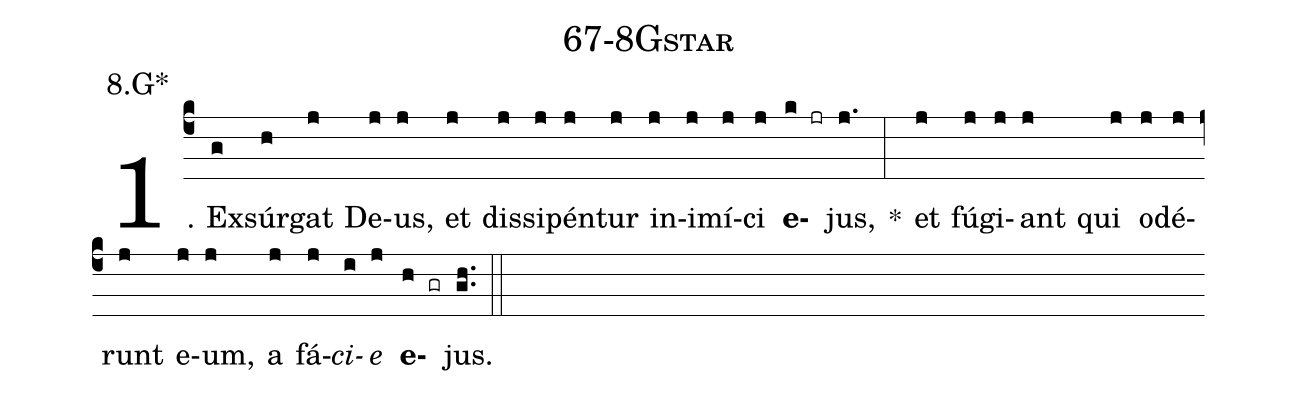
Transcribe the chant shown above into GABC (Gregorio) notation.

name: 67-8Gstar;
annotation: 8.G*;
%%
(c4)1. Ex(g)súr(h)gat(j) De(j)us,(j) et(j) dis(j)si(j)pén(j)tur(j) in(j)i(j)mí(j)ci(j) <b>e</b>(k jr)jus,(j.) *(:) et(j) fú(j)gi(j)ant(j) qui(j) o(j)dé(j)runt(j) e(j)um,(j) a(j) fá(j)<i>ci</i>(i)<i>e</i>(j) <b>e</b>(h gr)jus.(gh..) (::)
